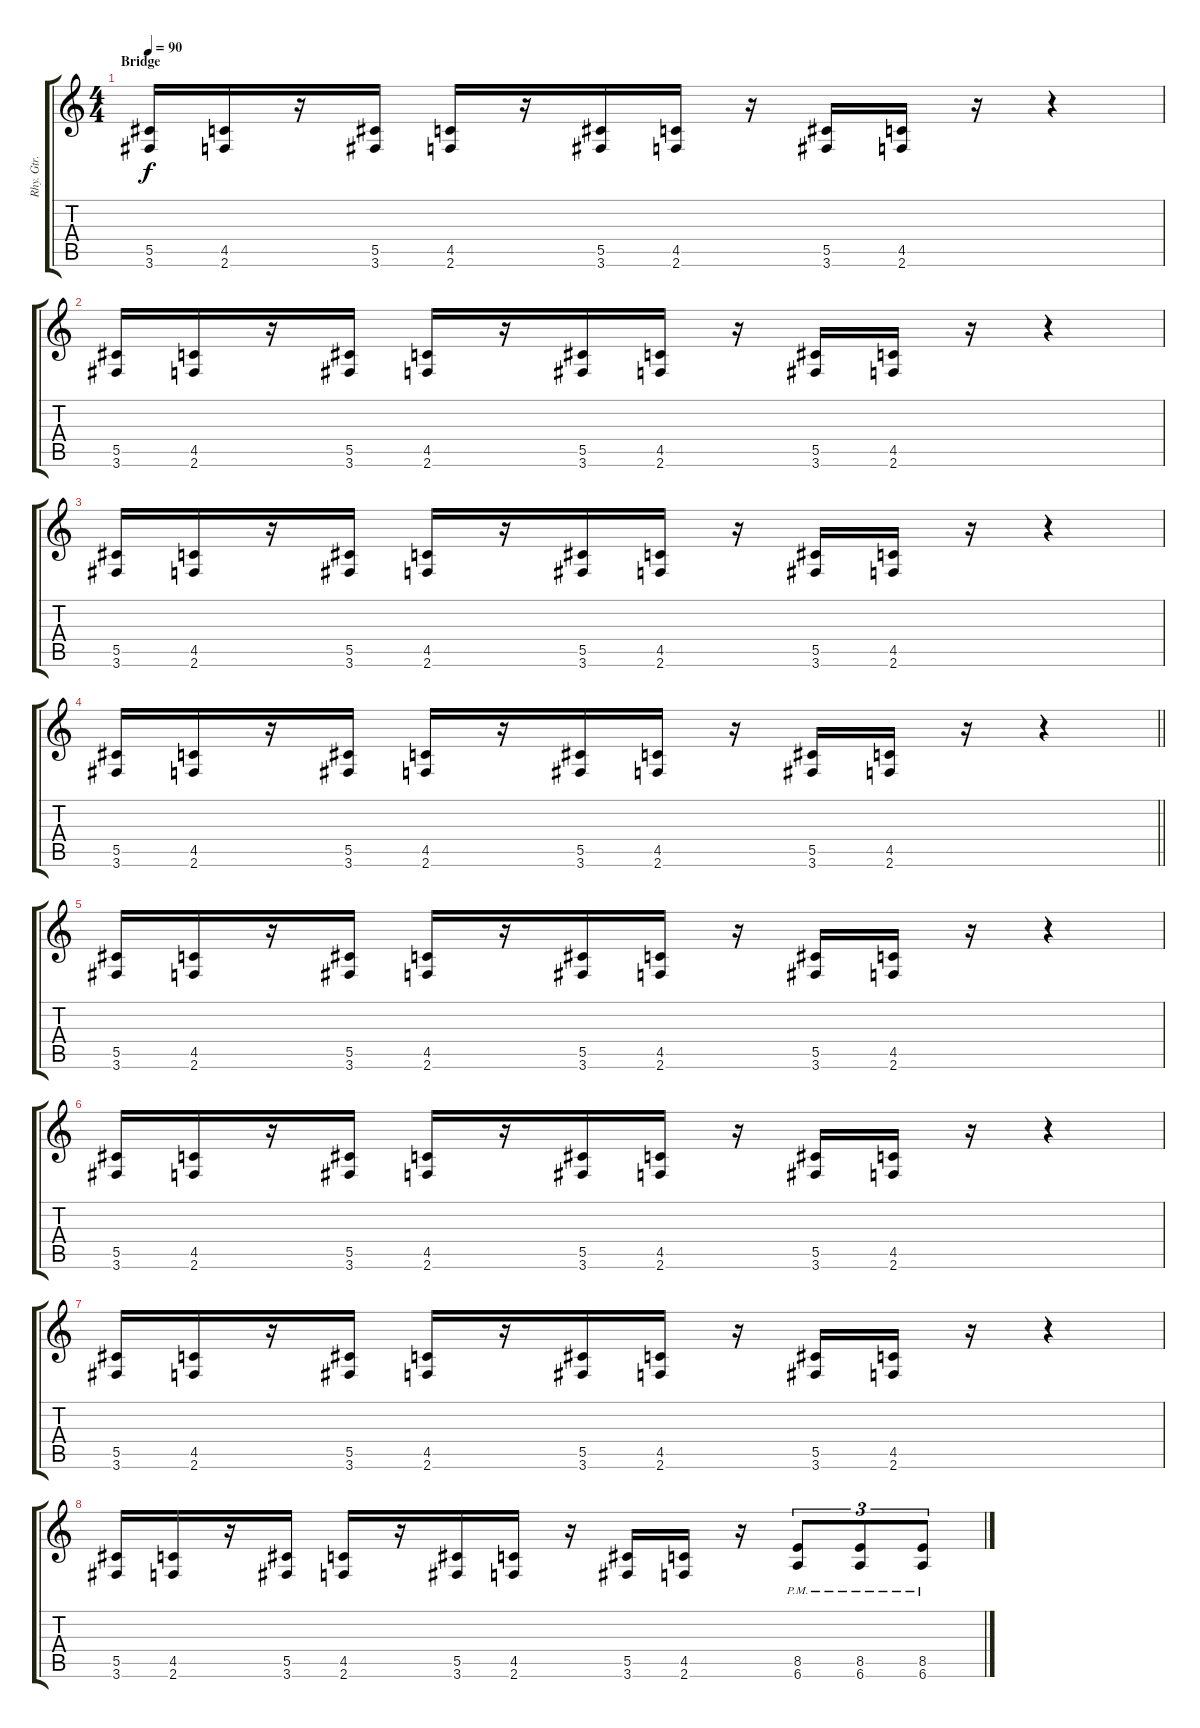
\track ("Rhy. Gtr. 1" "Rhy. Gtr. ") {instrument distortionguitar}
\staff {score tabs}
\tuning (Eb4 Bb3 Gb3 Db3 Ab2 Eb2) {hide}
\ts (4 4)
\section ("" "Bridge")
\tempo 90
\clef g2
\ks c
(5.5 3.6).16{dy f} (4.5 2.6).16 r.16 (5.5 3.6).16 (4.5 2.6).16 r.16 (5.5 3.6).16 (4.5 2.6).16 r.16 (5.5 3.6).16 (4.5 2.6).16 r.16 r.4 |
(5.5 3.6).16 (4.5 2.6).16 r.16 (5.5 3.6).16 (4.5 2.6).16 r.16 (5.5 3.6).16 (4.5 2.6).16 r.16 (5.5 3.6).16 (4.5 2.6).16 r.16 r.4 |
(5.5 3.6).16 (4.5 2.6).16 r.16 (5.5 3.6).16 (4.5 2.6).16 r.16 (5.5 3.6).16 (4.5 2.6).16 r.16 (5.5 3.6).16 (4.5 2.6).16 r.16 r.4 |
\barLineRight lightlight
(5.5 3.6).16 (4.5 2.6).16 r.16 (5.5 3.6).16 (4.5 2.6).16 r.16 (5.5 3.6).16 (4.5 2.6).16 r.16 (5.5 3.6).16 (4.5 2.6).16 r.16 r.4 |
\section ("" "")
(5.5 3.6).16 (4.5 2.6).16 r.16 (5.5 3.6).16 (4.5 2.6).16 r.16 (5.5 3.6).16 (4.5 2.6).16 r.16 (5.5 3.6).16 (4.5 2.6).16 r.16 r.4 |
(5.5 3.6).16 (4.5 2.6).16 r.16 (5.5 3.6).16 (4.5 2.6).16 r.16 (5.5 3.6).16 (4.5 2.6).16 r.16 (5.5 3.6).16 (4.5 2.6).16 r.16 r.4 |
(5.5 3.6).16 (4.5 2.6).16 r.16 (5.5 3.6).16 (4.5 2.6).16 r.16 (5.5 3.6).16 (4.5 2.6).16 r.16 (5.5 3.6).16 (4.5 2.6).16 r.16 r.4 |
(5.5 3.6).16 (4.5 2.6).16 r.16 (5.5 3.6).16 (4.5 2.6).16 r.16 (5.5 3.6).16 (4.5 2.6).16 r.16 (5.5 3.6).16 (4.5 2.6).16 r.16 (8.5{pm} 6.6{pm}).8{tu (3 2)} (8.5{pm} 6.6{pm}).8{tu (3 2)} (8.5{pm} 6.6{pm}).8{tu (3 2)}
